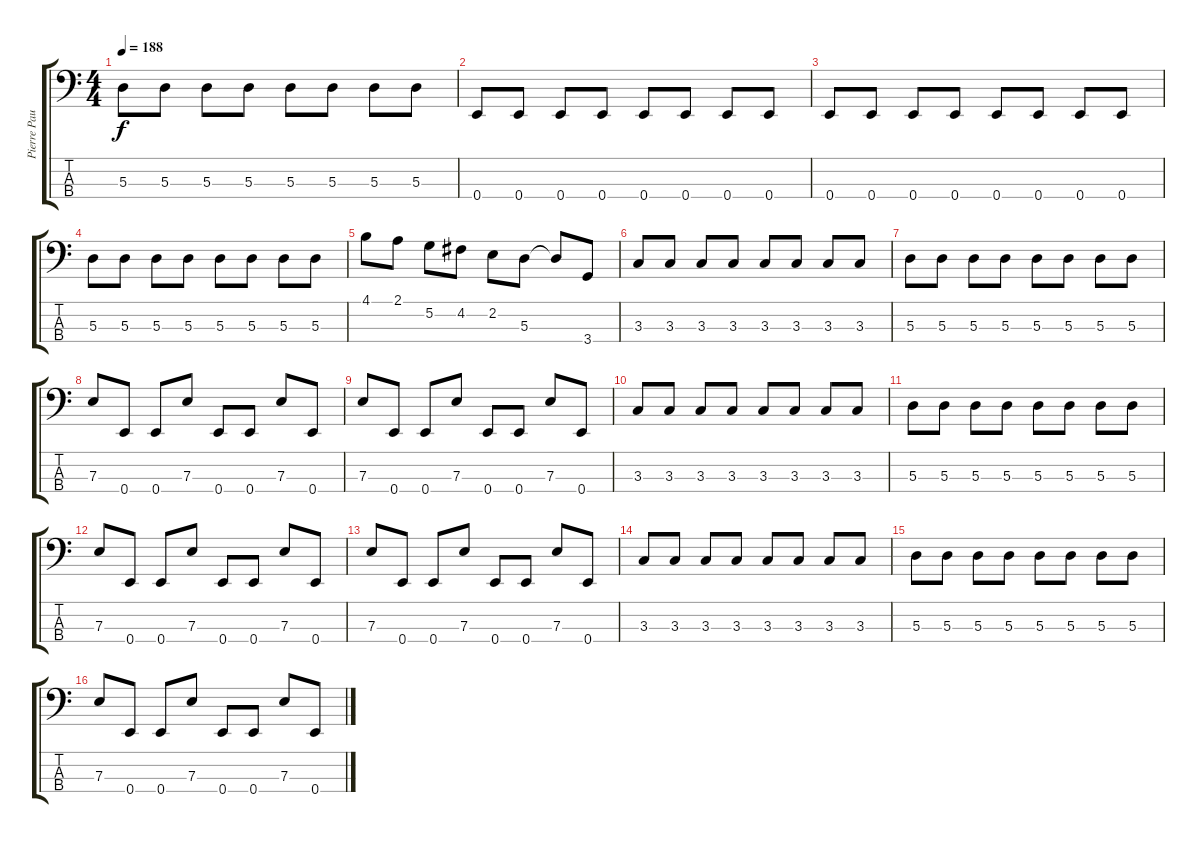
\track ("Pierre Paul" "Pierre Pau") {instrument electricbasspick}
\staff {score tabs}
\tuning (G2 D2 A1 E1) {hide}
\ts (4 4)
\tempo 188
\clef f4
\ks c
5.3.8{dy f} 5.3.8 5.3.8 5.3.8 5.3.8 5.3.8 5.3.8 5.3.8 |
0.4.8 0.4.8 0.4.8 0.4.8 0.4.8 0.4.8 0.4.8 0.4.8 |
0.4.8 0.4.8 0.4.8 0.4.8 0.4.8 0.4.8 0.4.8 0.4.8 |
5.3.8 5.3.8 5.3.8 5.3.8 5.3.8 5.3.8 5.3.8 5.3.8 |
4.1.8 2.1.8 5.2.8 4.2.8 2.2.8 5.3.8 5.3{t}.8 3.4.8 |
3.3.8 3.3.8 3.3.8 3.3.8 3.3.8 3.3.8 3.3.8 3.3.8 |
5.3.8 5.3.8 5.3.8 5.3.8 5.3.8 5.3.8 5.3.8 5.3.8 |
7.3.8 0.4.8 0.4.8 7.3.8 0.4.8 0.4.8 7.3.8 0.4.8 |
7.3.8 0.4.8 0.4.8 7.3.8 0.4.8 0.4.8 7.3.8 0.4.8 |
3.3.8 3.3.8 3.3.8 3.3.8 3.3.8 3.3.8 3.3.8 3.3.8 |
5.3.8 5.3.8 5.3.8 5.3.8 5.3.8 5.3.8 5.3.8 5.3.8 |
7.3.8 0.4.8 0.4.8 7.3.8 0.4.8 0.4.8 7.3.8 0.4.8 |
7.3.8 0.4.8 0.4.8 7.3.8 0.4.8 0.4.8 7.3.8 0.4.8 |
3.3.8 3.3.8 3.3.8 3.3.8 3.3.8 3.3.8 3.3.8 3.3.8 |
5.3.8 5.3.8 5.3.8 5.3.8 5.3.8 5.3.8 5.3.8 5.3.8 |
7.3.8 0.4.8 0.4.8 7.3.8 0.4.8 0.4.8 7.3.8 0.4.8
